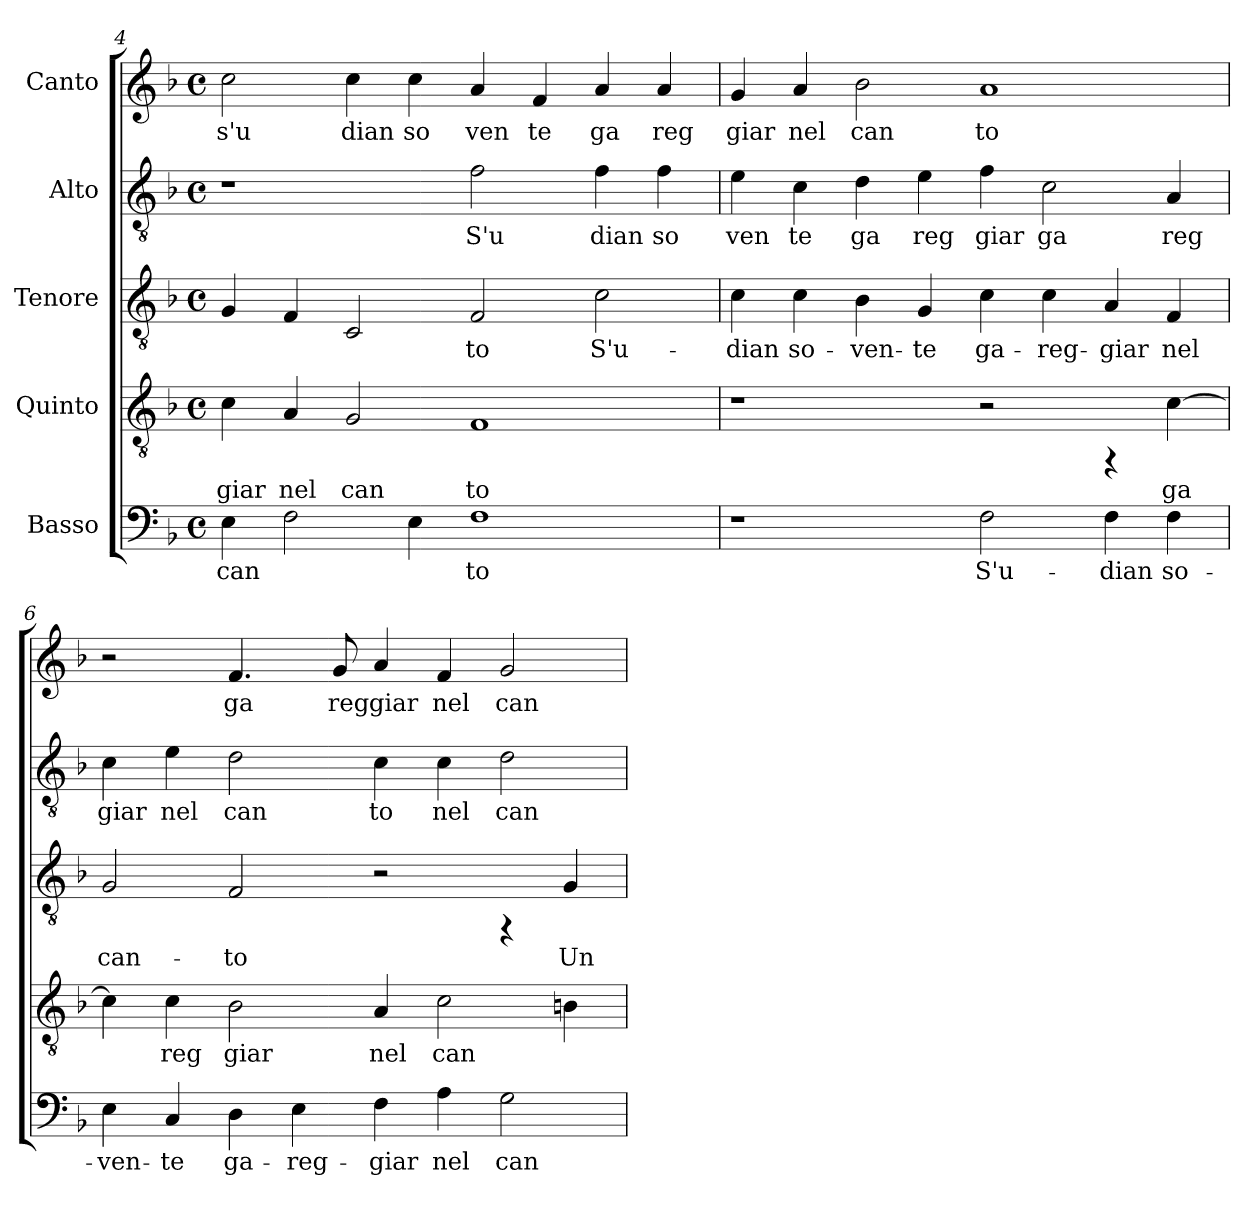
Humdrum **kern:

**kern	**text	**kern	**text	**kern	**text	**kern	**text	**kern	**text
*part5	*part5	*part4	*part4	*part3	*part3	*part2	*part2	*part1	*part1
*staff5	*staff5	*staff4	*staff4	*staff3	*staff3	*staff2	*staff2	*staff1	*staff1
*I"Basso	*	*I"Quinto	*	*I"Tenore	*	*I"Alto	*	*I"Canto	*
!!LO:LB:g=z
*clefF4	*	*clefGv2	*	*clefGv2	*	*clefGv2	*	*clefG2	*
*k[b-]	*	*k[b-]	*	*k[b-]	*	*k[b-]	*	*k[b-]	*
*F:	*	*F:	*	*F:	*	*F:	*	*F:	*
*M4/4	*	*M4/4	*	*M4/4	*	*M4/4	*	*M4/4	*
*met(c)	*	*met(c)	*	*met(c)	*	*met(c)	*	*met(c)	*
=4	=4	=4	=4	=4	=4	=4	=4	=4	=4
!	!LO:LY:b:cj	!	!LO:LY:b:cj	!	!LO:LY:b:cj	!	!	!	!LO:LY:b:cj
4E\	can-	4c\	giar	4G/	--	1r	.	2cc\	s'u
!	!LO:LY:b:cj	!	!LO:LY:b:cj	!	!LO:LY:b:cj	!	!	!	!
2F\	--	4A/	nel	4F/	--	.	.	.	.
!	!	!	!LO:LY:b:cj	!	!LO:LY:b:cj	!	!	!	!LO:LY:b:cj
.	.	2G/	can	2C/	--	.	.	4cc\	dian
!	!LO:LY:b:cj	!	!	!	!	!	!	!	!LO:LY:b:cj
4E\	--	.	.	.	.	.	.	4cc\	so
!	!LO:LY:b:cj	!	!LO:LY:b:cj	!	!LO:LY:b:cj	!	!LO:LY:b:cj	!	!LO:LY:b:cj
1F	-to	1F	to	2F/	-to	2f\	S'u	4a/	ven
!	!	!	!	!	!	!	!	!	!LO:LY:b:cj
.	.	.	.	.	.	.	.	4f/	te
!	!	!	!	!	!LO:LY:b:cj	!	!LO:LY:b:cj	!	!LO:LY:b:cj
.	.	.	.	2c\	S'u-	4f\	dian	4a/	ga
!	!	!	!	!	!	!	!LO:LY:b:cj	!	!LO:LY:b:cj
.	.	.	.	.	.	4f\	so	4a/	reg
=5	=5	=5	=5	=5	=5	=5	=5	=5	=5
!	!	!	!	!	!LO:LY:b:cj	!	!LO:LY:b:cj	!	!LO:LY:b:cj
1r	.	1r	.	4c\	-dian	4e\	ven	4g/	giar
!	!	!	!	!	!LO:LY:b:cj	!	!LO:LY:b:cj	!	!LO:LY:b:cj
.	.	.	.	4c\	so-	4c\	te	4a/	nel
!	!	!	!	!	!LO:LY:b:cj	!	!LO:LY:b:cj	!	!LO:LY:b:cj
.	.	.	.	4B-\	-ven-	4d\	ga	2b-\	can
!	!	!	!	!	!LO:LY:b:cj	!	!LO:LY:b:cj	!	!
.	.	.	.	4G/	-te	4e\	reg	.	.
!	!LO:LY:b:cj	!	!	!	!LO:LY:b:cj	!	!LO:LY:b:cj	!	!LO:LY:b:cj
2F\	S'u-	2r	.	4c\	ga-	4f\	giar	1a	to
!	!	!	!	!	!LO:LY:b:cj	!	!LO:LY:b:cj	!	!
.	.	.	.	4c\	-reg-	2c\	ga	.	.
!	!LO:LY:b:cj	!	!	!	!LO:LY:b:cj	!	!	!	!
4F\	-dian	4rFF	.	4A/	-giar	.	.	.	.
!	!LO:LY:b:cj	!	!LO:LY:b:cj	!	!LO:LY:b:cj	!	!LO:LY:b:cj	!	!
4F\	so-	[>4c\	ga	4F/	nel	4A/	reg	.	.
=6	=6	=6	=6	=6	=6	=6	=6	=6	=6
!	!LO:LY:b:cj	!	!LO:LY:b:cj	!	!LO:LY:b:cj	!	!LO:LY:b:cj	!	!
4E\	-ven-	4c\]	.	2G/	can-	4c\	giar	2r	.
!	!LO:LY:b:cj	!	!LO:LY:b:cj	!	!	!	!LO:LY:b:cj	!	!
4C/	-te	4c\	reg	.	.	4e\	nel	.	.
!	!LO:LY:b:cj	!	!LO:LY:b:cj	!	!LO:LY:b:cj	!	!LO:LY:b:cj	!	!LO:LY:b:cj
4D\	ga-	2B-\	giar	2F/	-to	2d\	can	4.f/	ga
!	!LO:LY:b:cj	!	!	!	!	!	!	!	!
4E\	-reg-	.	.	.	.	.	.	.	.
!	!	!	!	!	!	!	!	!	!LO:LY:b:cj
.	.	.	.	.	.	.	.	8g/	reg
!	!LO:LY:b:cj	!	!LO:LY:b:cj	!	!	!	!LO:LY:b:cj	!	!LO:LY:b:cj
4F\	-giar	4A/	nel	2r	.	4c\	to	4a/	giar
!	!LO:LY:b:cj	!	!LO:LY:b:cj	!	!	!	!LO:LY:b:cj	!	!LO:LY:b:cj
4A\	nel	2c\	can	.	.	4c\	nel	4f/	nel
!	!LO:LY:b:cj	!	!	!	!	!	!LO:LY:b:cj	!	!LO:LY:b:cj
2G\	can-	.	.	4rFF	.	2d\	can	2g/	can
!	!	!	!LO:LY:b:cj	!	!LO:LY:b:cj	!	!	!	!
.	.	4Bn\	.	4G/	Un	.	.	.	.
=	=	=	=	=	=	=	=	=	=
*-	*-	*-	*-	*-	*-	*-	*-	*-	*-
